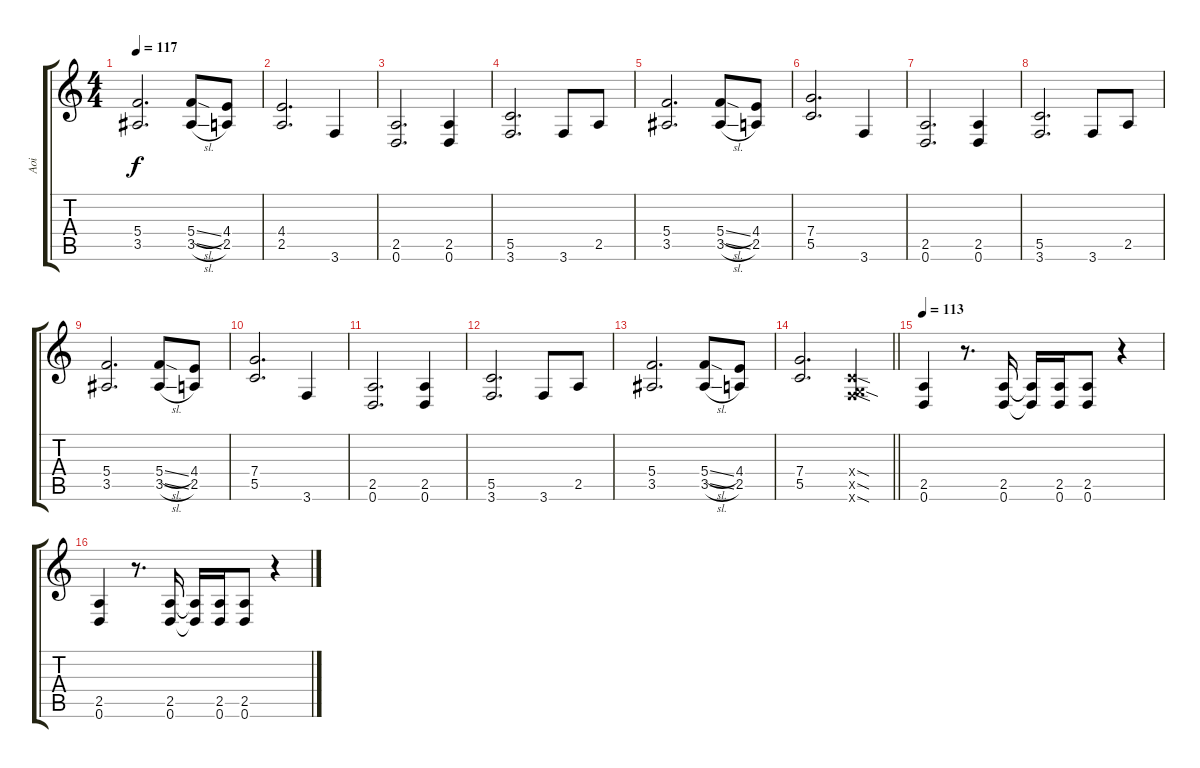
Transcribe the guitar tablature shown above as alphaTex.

\track ("Aoi" "Aoi") {instrument distortionguitar}
\staff {score tabs}
\tuning (D4 A3 F3 C3 G2 D2) {hide}
\ts (4 4)
\tempo 117
\clef g2
\ks c
(5.4 3.5).2{d dy f} (5.4{sl} 3.5{sl}).8 (4.4 2.5).8 |
(4.4 2.5).2{d} 3.6.4 |
(2.5 0.6).2{d} (2.5 0.6).4 |
(5.5 3.6).2{d} 3.6.8 2.5.8 |
(5.4 3.5).2{d} (5.4{sl} 3.5{sl}).8 (4.4 2.5).8 |
(7.4 5.5).2{d} 3.6.4 |
(2.5 0.6).2{d} (2.5 0.6).4 |
(5.5 3.6).2{d} 3.6.8 2.5.8 |
(5.4 3.5).2{d} (5.4{sl} 3.5{sl}).8 (4.4 2.5).8 |
(7.4 5.5).2{d} 3.6.4 |
(2.5 0.6).2{d} (2.5 0.6).4 |
(5.5 3.6).2{d} 3.6.8 2.5.8 |
(5.4 3.5).2{d} (5.4{sl} 3.5{sl}).8 (4.4 2.5).8 |
\barLineRight lightlight
(7.4 5.5).2{d} (0.4{sod x} 0.5{sod x} 3.6{sod x}).4 |
\tempo 113
(2.5 0.6).4 r.8{d} (2.5 0.6).16 (2.5{t} 0.6{t}).16 (2.5 0.6).16 (2.5 0.6).8 r.4 |
(2.5 0.6).4 r.8{d} (2.5 0.6).16 (2.5{t} 0.6{t}).16 (2.5 0.6).16 (2.5 0.6).8 r.4
